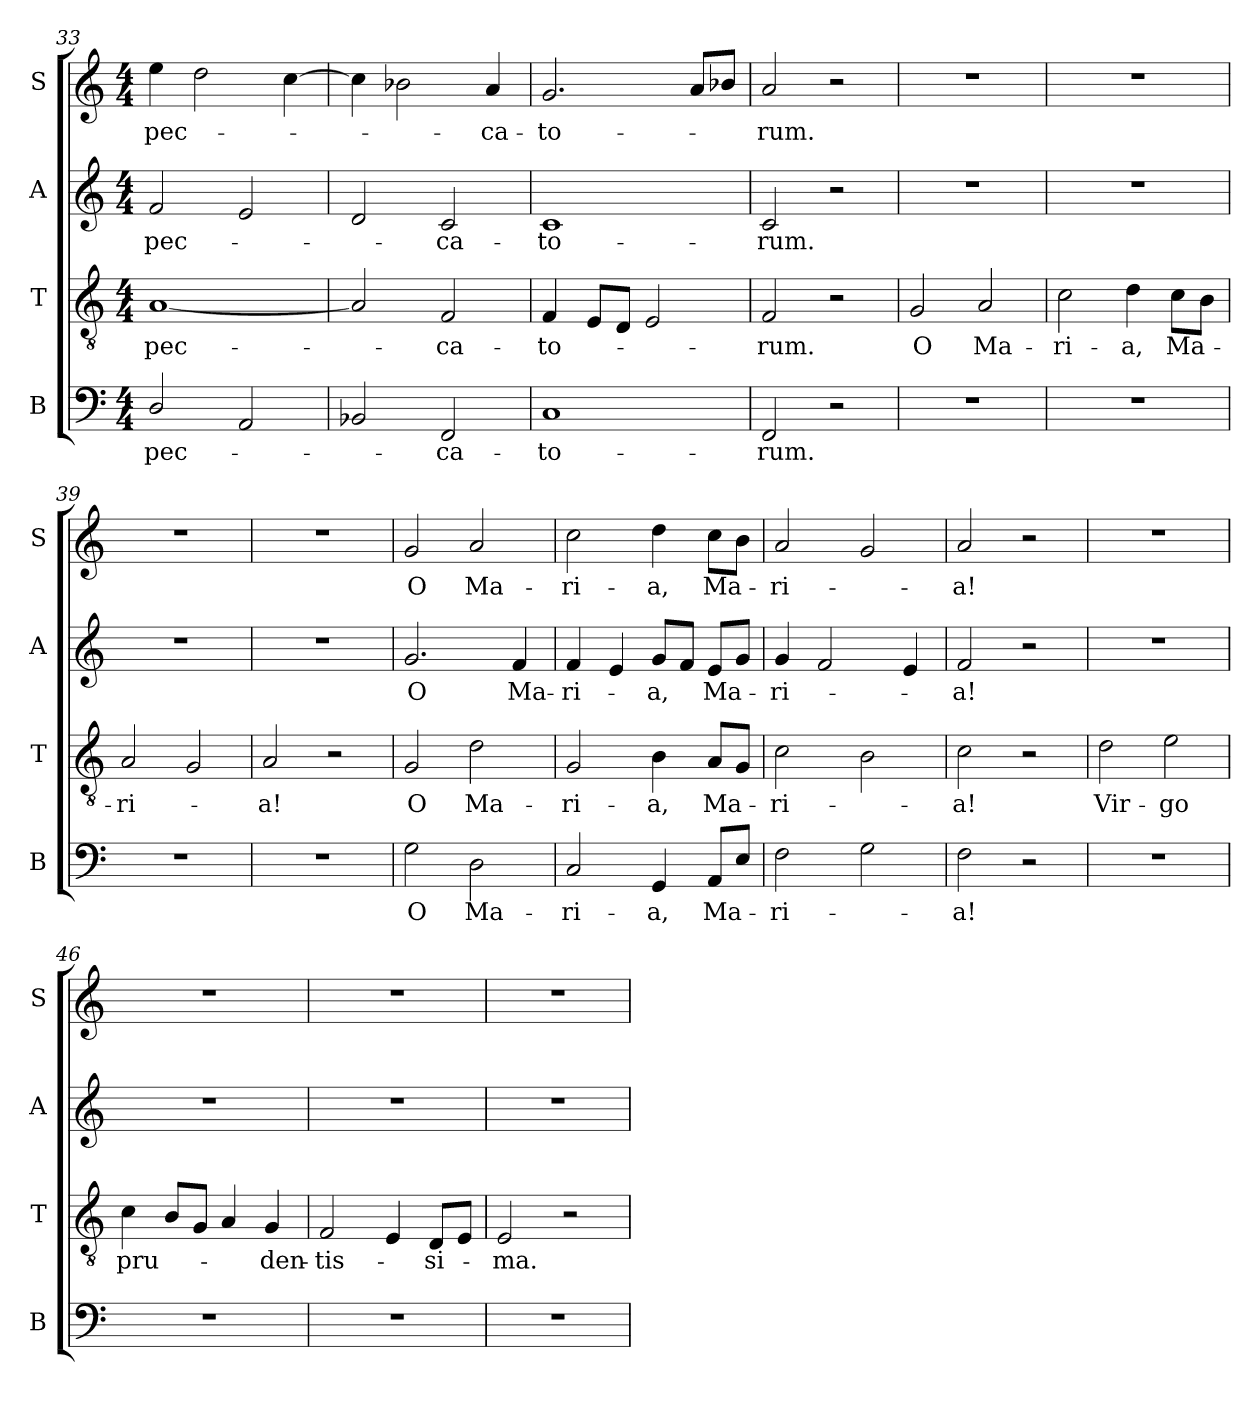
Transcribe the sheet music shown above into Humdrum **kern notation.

**kern	**text	**kern	**text	**kern	**text	**kern	**text
*part4	*part4	*part3	*part3	*part2	*part2	*part1	*part1
*staff4	*staff4	*staff3	*staff3	*staff2	*staff2	*staff1	*staff1
*I"B	*	*I"T	*	*I"A	*	*I"S	*
*I'B	*	*I'T	*	*I'A	*	*I'S	*
!!LO:LB:g=z
*clefF4	*	*clefGv2	*	*clefG2	*	*clefG2	*
*k[]	*	*k[]	*	*k[]	*	*k[]	*
*C:	*	*C:	*	*C:	*	*C:	*
*M4/4	*	*M4/4	*	*M4/4	*	*M4/4	*
=33	=33	=33	=33	=33	=33	=33	=33
2D/	pec-	[1A	pec-	2f/	pec-	4ee\	pec-
.	.	.	.	.	.	2dd\	.
2AA/	.	.	.	2e/	.	.	.
.	.	.	.	.	.	[4cc\	.
=34	=34	=34	=34	=34	=34	=34	=34
2BB-X/	.	2A/]	.	2d/	.	4cc\]	.
.	.	.	.	.	.	2b-X\	.
2FF/	ca-	2F/	ca-	2c/	ca-	.	.
.	.	.	.	.	.	4a/	ca-
=35	=35	=35	=35	=35	=35	=35	=35
1C	to-	4F/	to-	1c	to-	2.g/	to-
.	.	8E/L	.	.	.	.	.
.	.	8D/J	.	.	.	.	.
.	.	2E/	.	.	.	.	.
.	.	.	.	.	.	8a/L	.
.	.	.	.	.	.	8b-X/J	.
=36	=36	=36	=36	=36	=36	=36	=36
2FF/	rum.	2F/	rum.	2c/	rum.	2a/	rum.
2r	.	2r	.	2r	.	2r	.
=37	=37	=37	=37	=37	=37	=37	=37
1r	.	2G/	O	1r	.	1r	.
.	.	2A/	Ma-	.	.	.	.
=38	=38	=38	=38	=38	=38	=38	=38
1r	.	2c\	ri-	1r	.	1r	.
.	.	4d\	a,	.	.	.	.
.	.	8c\L	Ma-	.	.	.	.
.	.	8B\J	.	.	.	.	.
=39	=39	=39	=39	=39	=39	=39	=39
1r	.	2A/	ri-	1r	.	1r	.
.	.	2G/	.	.	.	.	.
=40	=40	=40	=40	=40	=40	=40	=40
1r	.	2A/	a!	1r	.	1r	.
.	.	2r	.	.	.	.	.
=41	=41	=41	=41	=41	=41	=41	=41
2G\	O	2G/	O	2.g/	O	2g/	O
2D\	Ma-	2d\	Ma-	.	.	2a/	Ma-
.	.	.	.	4f/	Ma-	.	.
!!LO:LB:g=z
=42	=42	=42	=42	=42	=42	=42	=42
2C/	ri-	2G/	ri-	4f/	ri-	2cc\	ri-
.	.	.	.	4e/	.	.	.
4GG/	a,	4B\	a,	8g/L	a,	4dd\	a,
.	.	.	.	8f/J	.	.	.
8AA/L	Ma-	8A/L	Ma-	8e/L	Ma-	8cc\L	Ma-
8E/J	.	8G/J	.	8g/J	.	8b\J	.
=43	=43	=43	=43	=43	=43	=43	=43
2F\	ri-	2c\	ri-	4g/	ri-	2a/	ri-
.	.	.	.	2f/	.	.	.
2G\	.	2B\	.	.	.	2g/	.
.	.	.	.	4e/	.	.	.
=44	=44	=44	=44	=44	=44	=44	=44
2F\	a!	2c\	a!	2f/	a!	2a/	a!
2r	.	2r	.	2r	.	2r	.
=45	=45	=45	=45	=45	=45	=45	=45
1r	.	2d\	Vir-	1r	.	1r	.
.	.	2e\	go	.	.	.	.
=46	=46	=46	=46	=46	=46	=46	=46
1r	.	4c\	pru-	1r	.	1r	.
.	.	8B/L	.	.	.	.	.
.	.	8G/J	.	.	.	.	.
.	.	4A/	.	.	.	.	.
.	.	4G/	den-	.	.	.	.
=47	=47	=47	=47	=47	=47	=47	=47
1r	.	2F/	tis-	1r	.	1r	.
.	.	4E/	.	.	.	.	.
.	.	8D/L	si-	.	.	.	.
.	.	8E/J	.	.	.	.	.
=48	=48	=48	=48	=48	=48	=48	=48
1r	.	2E/	ma.	1r	.	1r	.
.	.	2r	.	.	.	.	.
=	=	=	=	=	=	=	=
*-	*-	*-	*-	*-	*-	*-	*-
